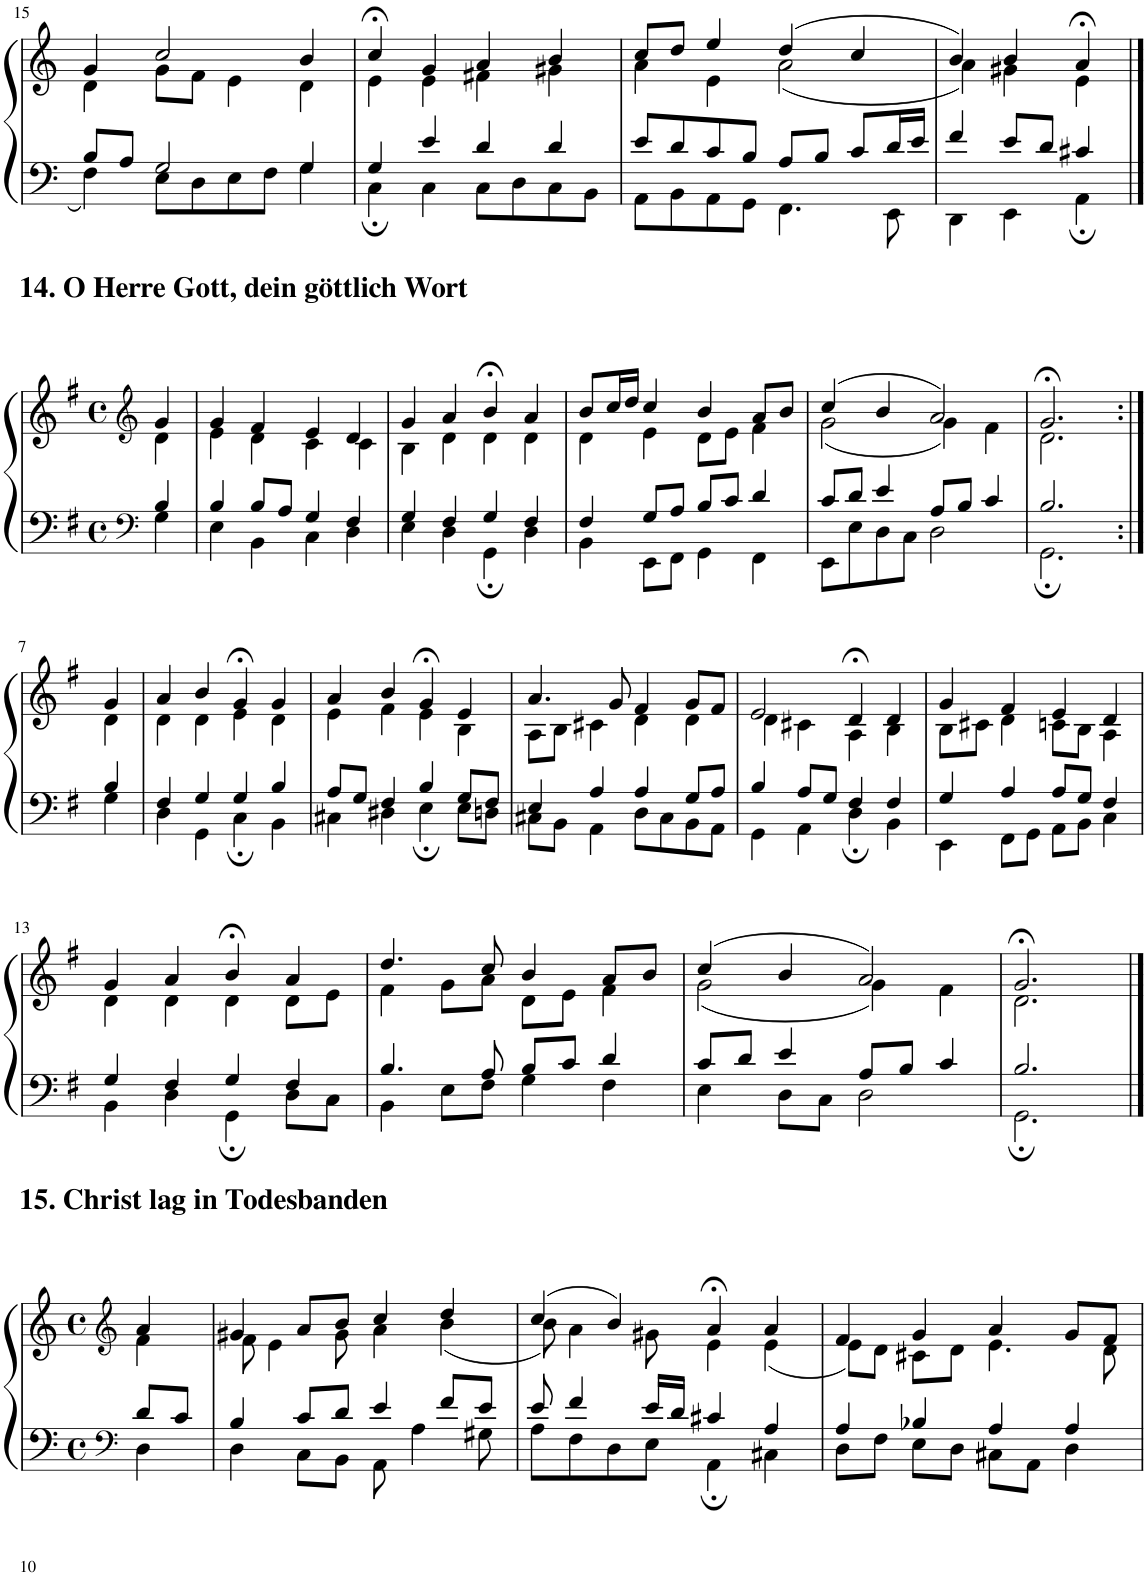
**kern	**kern
*part1	*part1
*staff2	*staff1
*I"Piano	*
*I'Pno	*
!!LO:PB:g=z
*clefF4	*clefG2
*k[]	*k[]
*M4/4	*M4/4
*met(c)	*met(c)
=15	=15
*^	*^
8B/L	4F\	4g/	4d\
8A/J	.	.	.
2G/	8E\L	2cc/	8g\L
.	8D\	.	8f\J
.	8E\	.	4e\
.	8F\J	.	.
4G/	4G\	4b/	4d\
=16	=16	=16	=16
4G/	4C;\	4cc;</	4e\
4e/	4C\	4g/	4e\
4d/	8C\L	4a/	4f#X\
.	8D\	.	.
4d/	8C\	4b/	4g#X\
.	8BB\J	.	.
=17	=17	=17	=17
8e/L	8AA\L	8cc/L	4a\
8d/	8BB\	8dd/J	.
8c/	8AA\	4ee/	4e\
8B/J	8GG\J	.	.
8A/L	4.FF\	(4dd/	(2a\
8B/J	.	.	.
8c/L	.	4cc/	.
16d/L	8EE\	.	.
16e/JJ	.	.	.
=18	=18	=18	=18
4f/	4DD\	4b/)	4a\)
8e/L	4EE\	4b/	4g#X\
8d/J	.	.	.
4c#X/	4AA;\	4a;</	4e\
!!LO:LB:g=z	!!
==1	==1	==1	==1
*clefF4	*	*clefG2	*
*k[f#]	*	*k[f#]	*
*M4/4	*	*M4/4	*
*met(c)	*	*met(c)	*
4B/	4G\	4g/	4d\
=2	=2	=2	=2
4B/	4E\	4g/	4e\
8B/L	4BB\	4f#/	4d\
8A/J	.	.	.
4G/	4C\	4e/	4c\
4F#/	4D\	4d/	4c\
=3	=3	=3	=3
4G/	4E\	4g/	4B\
4F#/	4D\	4a/	4d\
4G/	4GG;\	4b;</	4d\
4F#/	4D\	4a/	4d\
=4	=4	=4	=4
4F#/	4BB\	8b/L	4d\
.	.	16cc/L	.
.	.	16dd/JJ	.
8G/L	8EE\L	4cc/	4e\
8A/J	8FF#\J	.	.
8B/L	4GG\	4b/	8d\L
8c/J	.	.	8e\J
4d/	4FF#\	8a/L	4f#\
.	.	8b/J	.
=5	=5	=5	=5
8c/L	8EE\L	(4cc/	(2g\
8d/J	8E\	.	.
4e/	8D\	4b/	.
.	8C\J	.	.
8A/L	2D\	2a/)	4g\)
8B/J	.	.	.
4c/	.	.	4f#\
=6	=6	=6	=6
2.B/	2.GG;\	2.g;</	2.d\
!!LO:LB:g=z	!!
=7:|!	=7:|!	=7:|!	=7:|!
4B/	4G\	4g/	4d\
=8	=8	=8	=8
4F#/	4D\	4a/	4d\
4G/	4GG\	4b/	4d\
4G/	4C;\	4g;</	4e\
4B/	4BB\	4g/	4d\
=9	=9	=9	=9
8A/L	4C#X\	4a/	4e\
8G/J	.	.	.
4F#/	4D#X\	4b/	4f#\
4B/	4E;\	4g;</	4e\
8G/L	8E\L	4e/	4B\
8F#/J	8Dn\J	.	.
=10	=10	=10	=10
4E/	8C#X\L	4.a/	8A\L
.	8BB\J	.	8B\J
4A/	4AA\	.	4c#X\
.	.	8g/	.
4A/	8D\L	4f#/	4d\
.	8C#\	.	.
8G/L	8BB\	8g/L	4d\
8A/J	8AA\J	8f#/J	.
=11	=11	=11	=11
4B/	4GG\	2e/	4d\
8A/L	4AA\	.	4c#X\
8G/J	.	.	.
4F#/	4D;\	4d;</	4A\
4F#/	4BB\	4d/	4B\
=12	=12	=12	=12
4G/	4EE\	4g/	8B\L
.	.	.	8c#X\J
4A/	8FF#\L	4f#/	4d\
.	8GG\J	.	.
8A/L	8AA\L	4e/	8cn\L
8G/J	8BB\J	.	8B\J
4F#/	4C\	4d/	4A\
!!LO:LB:g=z	!!
=13	=13	=13	=13
4G/	4BB\	4g/	4d\
4F#/	4D\	4a/	4d\
4G/	4GG;\	4b;</	4d\
4F#/	8D\L	4a/	8d\L
.	8C\J	.	8e\J
=14	=14	=14	=14
4.B/	4BB\	4.dd/	4f#\
.	8E\L	.	8g\L
8A/	8F#\J	8cc/	8a\J
8B/L	4G\	4b/	8d\L
8c/J	.	.	8e\J
4d/	4F#\	8a/L	4f#\
.	.	8b/J	.
=15	=15	=15	=15
8c/L	4E\	(4cc/	(2g\
8d/J	.	.	.
4e/	8D\L	4b/	.
.	8C\J	.	.
8A/L	2D\	2a/)	4g\)
8B/J	.	.	.
4c/	.	.	4f#\
=16	=16	=16	=16
2.B/	2.GG;\	2.g;</	2.d\
!!LO:LB:g=z	!!
==1	==1	==1	==1
*clefF4	*	*clefG2	*
*k[]	*	*k[]	*
*M4/4	*	*M4/4	*
*met(c)	*	*met(c)	*
8d/L	4D\	4a/	4f\
8c/J	.	.	.
=2	=2	=2	=2
4B/	4D\	4g#X/	8f\
.	.	.	4e\
8c/L	8C\L	8a/L	.
8d/J	8BB\J	8b/J	8g#\
4e/	8AA\	4cc/	4a\
.	4A\	.	.
8f/L	.	4dd/	(4b\
8e/J	8G#X\	.	.
=3	=3	=3	=3
8e/	8A\L	(4cc/	8b\)
4f/	8F\	.	4a\
.	8D\	4b/)	.
16e/LL	8E\J	.	8g#X\
16d/JJ	.	.	.
4c#X/	4AA;\	4a;</	4e\
4A/	4C#X\	4a/	(4e\
=4	=4	=4	=4
4A/	8D\L	4f/	8e\L)
.	8F\J	.	8d\J
4B-X/	8E\L	4g/	8c#X\L
.	8D\J	.	8d\J
4A/	8C#X\L	4a/	4.e\
.	8AA\J	.	.
4A/	4D\	8g/L	.
.	.	8f/J	8d\
*v	*v	*	*
*	*v	*v
=	=
*-	*-
